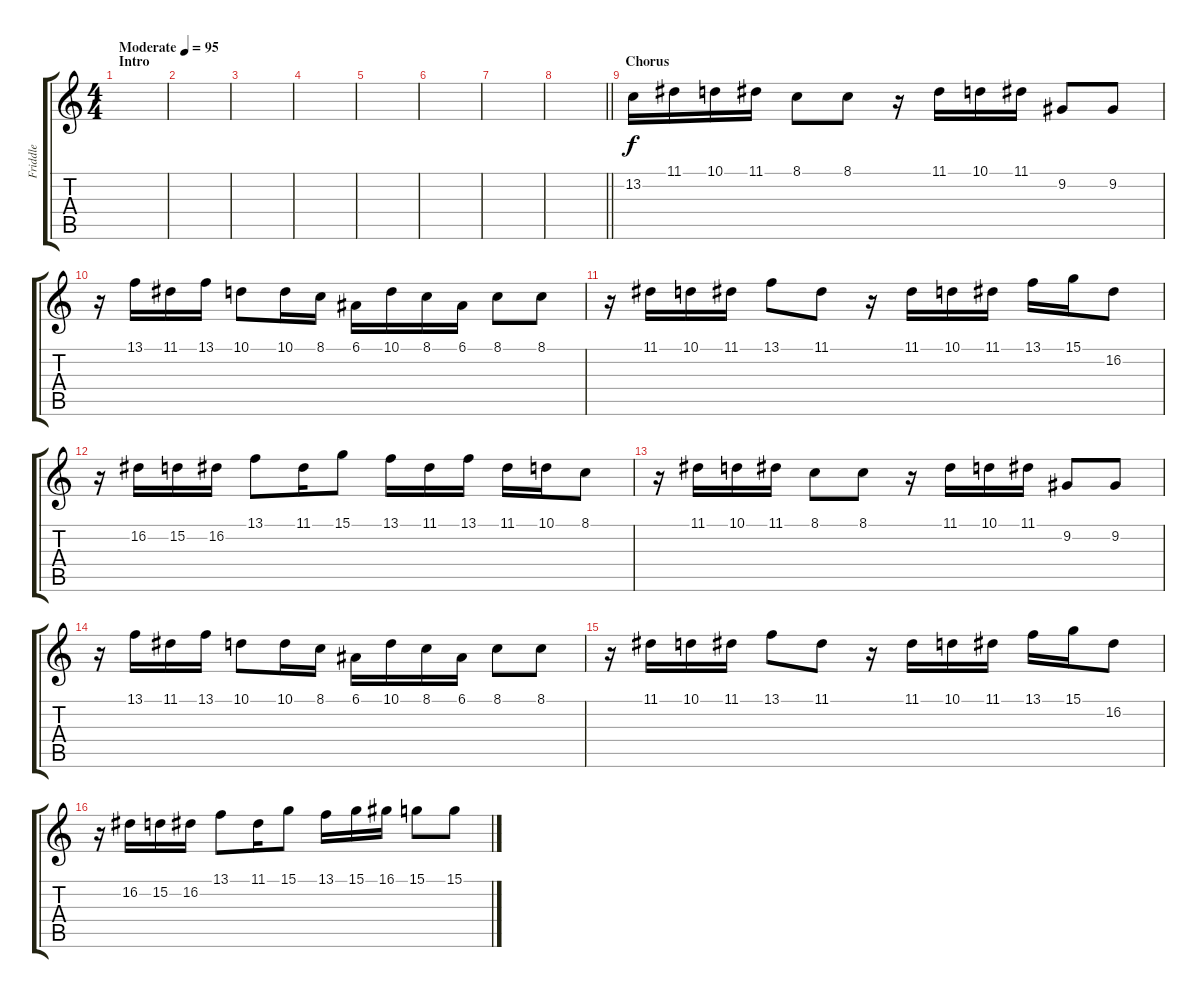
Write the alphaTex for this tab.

\track ("Friddle" "Friddle") {instrument violin}
\staff {score tabs}
\tuning (E4 B3 G3 D3 A2 E2) {hide}
\ts (4 4)
\section ("" "Intro")
\tempo (95 "Moderate")
\clef g2
\ks c
|
|
|
|
|
|
|
\barLineRight lightlight
|
\section ("" "Chorus")
13.2.16 11.1.16 10.1.16 11.1.16 8.1.8 8.1.8 r.16 11.1.16 10.1.16 11.1.16 9.2.8 9.2.8 |
r.16 13.1.16 11.1.16 13.1.16 10.1.8 10.1.16 8.1.16 6.1.16 10.1.16 8.1.16 6.1.16 8.1.8 8.1.8 |
r.16 11.1.16 10.1.16 11.1.16 13.1.8 11.1.8 r.16 11.1.16 10.1.16 11.1.16 13.1.16 15.1.16 16.2.8 |
r.16 16.2.16 15.2.16 16.2.16 13.1.8 11.1.16 15.1.8 13.1.16 11.1.16 13.1.16 11.1.16 10.1.16 8.1.8 |
r.16 11.1.16 10.1.16 11.1.16 8.1.8 8.1.8 r.16 11.1.16 10.1.16 11.1.16 9.2.8 9.2.8 |
r.16 13.1.16 11.1.16 13.1.16 10.1.8 10.1.16 8.1.16 6.1.16 10.1.16 8.1.16 6.1.16 8.1.8 8.1.8 |
r.16 11.1.16 10.1.16 11.1.16 13.1.8 11.1.8 r.16 11.1.16 10.1.16 11.1.16 13.1.16 15.1.16 16.2.8 |
r.16 16.2.16 15.2.16 16.2.16 13.1.8 11.1.16 15.1.8 13.1.16 15.1.16 16.1.16 15.1.8 15.1.8
